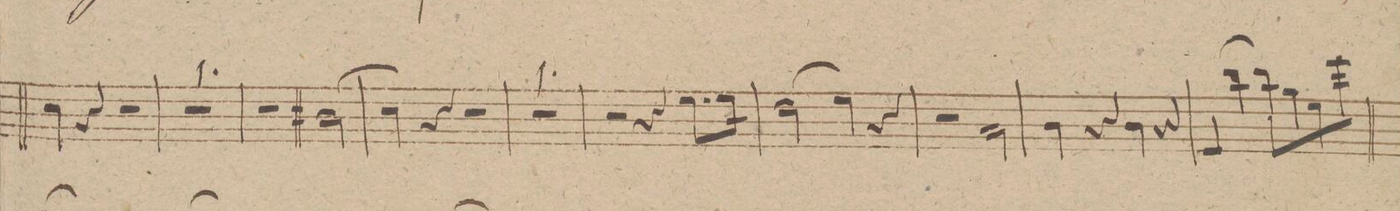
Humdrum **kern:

**kern	**dynam
*I"Fagotto 1mo	*
*clefF4	*
*k[f#]	*
*met(c)	*
*M4/4	*
4E	.
4r	.
2r	.
=6	=6
1r	.
=7	=7
*2\right	*
2r	.
(>2D#X	.
=8	=8
4E)	.
4r	.
2r	.
=9	=9
1r	.
=10	=10
2r	.
4r	.
8.GL	.
16GJk	.
=11	=11
(>2F#	.
4G)	.
4r	.
=12	=12
*2\right	*
2r	.
2C\	.
=13	=13
4D	.
4r	.
4D	.
4r	.
=14	=14
4GG	.
[4d	.
8dL]	.
8B	.
8G	.
8gJ	.
=15	=15
*-	*-
